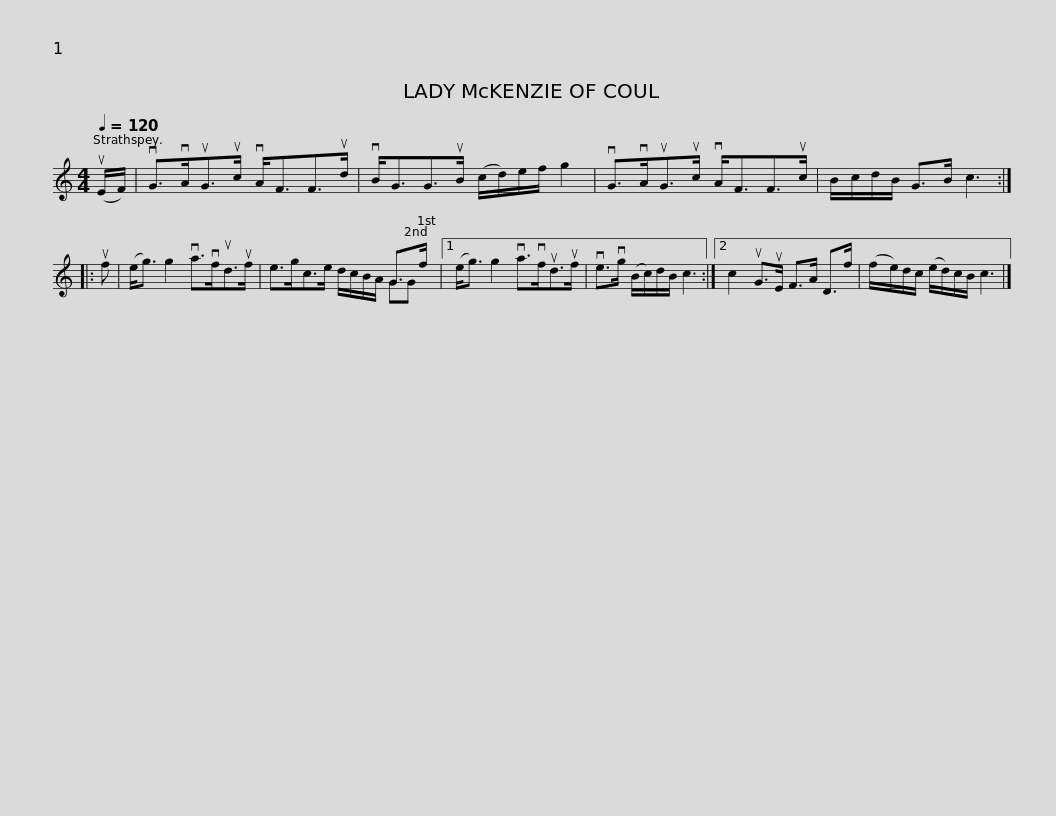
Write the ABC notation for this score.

X:1
%%score ( 1 2 )
L:1/8
Q:1/4=120
M:4/4
I:linebreak $
K:C
V:1 treble
V:2 treble
V:1
 (uE/F/) | vG>vAuG>uc vA<FF>ud | vB<GG>uB (c/d/)e/f/ g2 | vG>vAuG>uc vA<FF>uc | B/c/d/B/ G>B c3 :: %5
 uf |$ (e<g) g2 va>vfud>uf | x6 G>f |1 (e<g) g2 va>vfud>uf | ve>vg (B/c/)d/B/ c3 :|2$ %10
 c2 uG>uE F>A D>f | (f/e/)d/c/ (e/d/)c/B/ c3 |] %12
V:2
 x | x8 | x8 | x8 | x7 :: %5
 x |$ x8 | e>gc>e d/c/B/A/ GG |1 x8 | x7 :|2$ %10
 x8 | x7 |] %12
